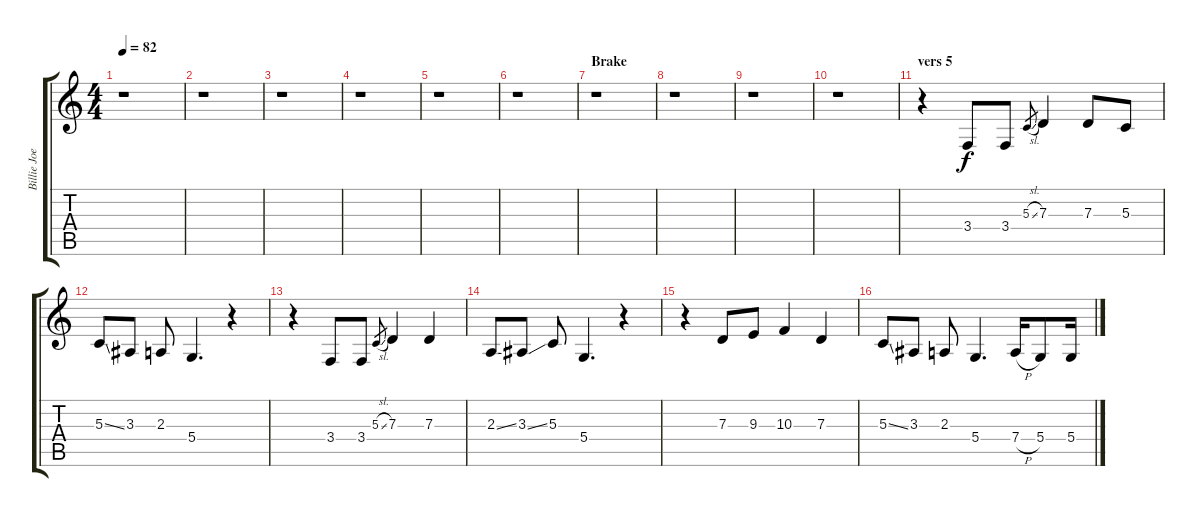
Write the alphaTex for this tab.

\track ("Billie Joe vocals" "Billie Joe") {instrument lead2sawtooth}
\staff {score tabs}
\tuning (E4 B3 G3 D3 A2 E2) {hide}
\ts (4 4)
\tempo 82
\clef g2
\ks c
r.1{dy f} |
r.1 |
r.1 |
r.1 |
r.1 |
r.1 |
\section ("" "Brake")
r.1 |
r.1 |
r.1 |
r.1 |
\section ("" "vers 5")
r.4 3.4.8 3.4.8 5.3{sl}.8{gr} 7.3.4 7.3.8 5.3.8 |
5.3{ss}.8 3.3.8 2.3.8 5.4.4{d} r.4 |
r.4 3.4.8 3.4.8 5.3{sl}.8{gr} 7.3.4 7.3.4 |
2.3{ss}.8 3.3{ss}.8 5.3.8 5.4.4{d} r.4 |
r.4 7.3.8 9.3.8 10.3.4 7.3.4 |
5.3{ss}.8 3.3.8 2.3.8 5.4.4{d} 7.4{h}.16 5.4.8 5.4.16
